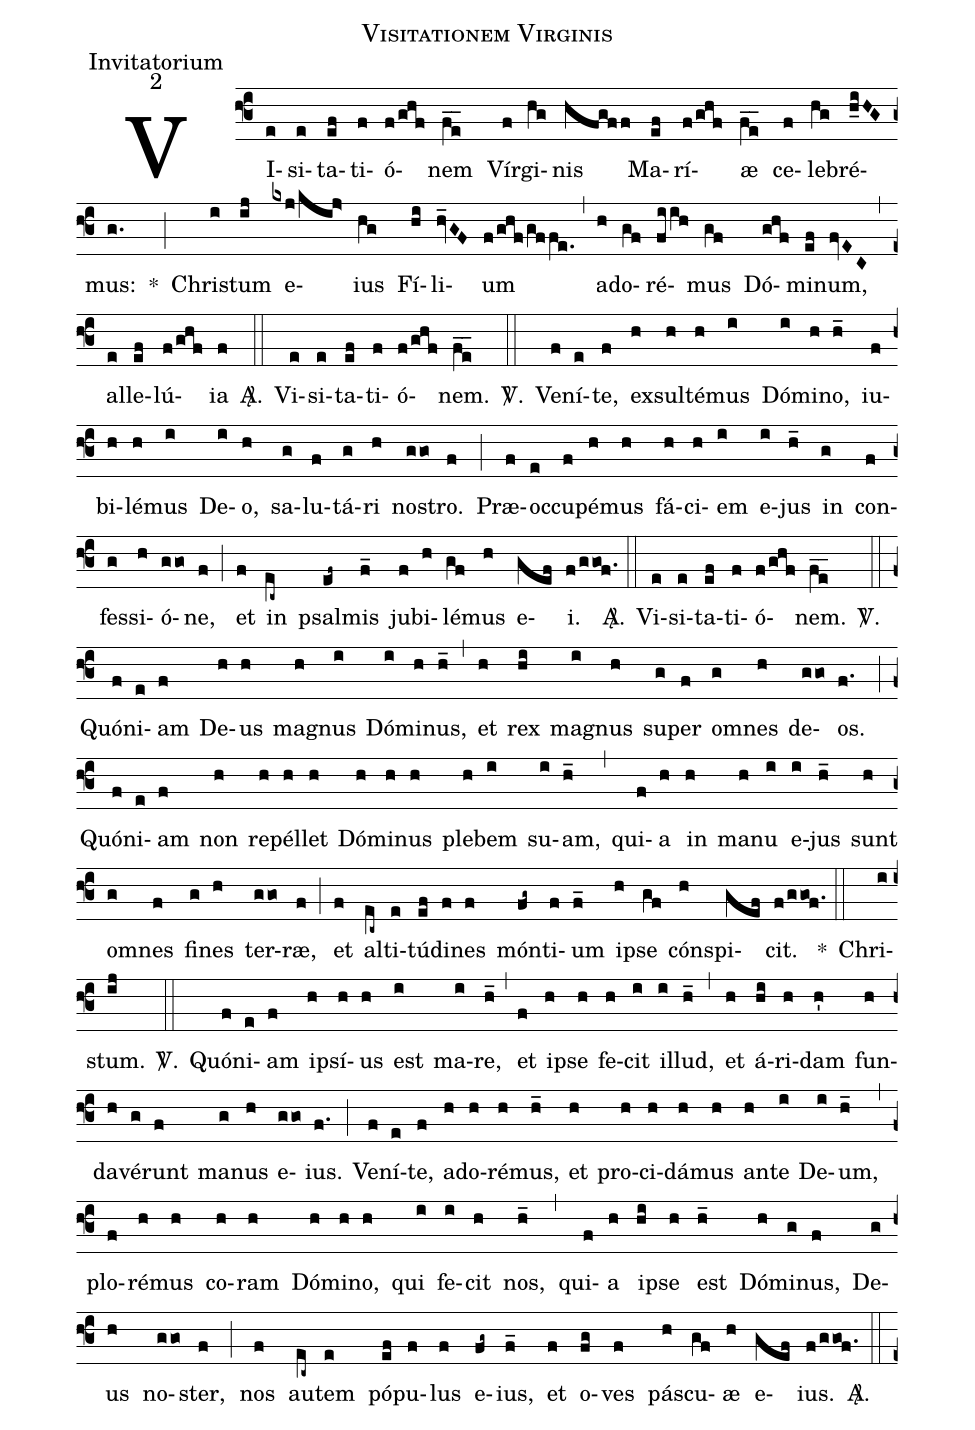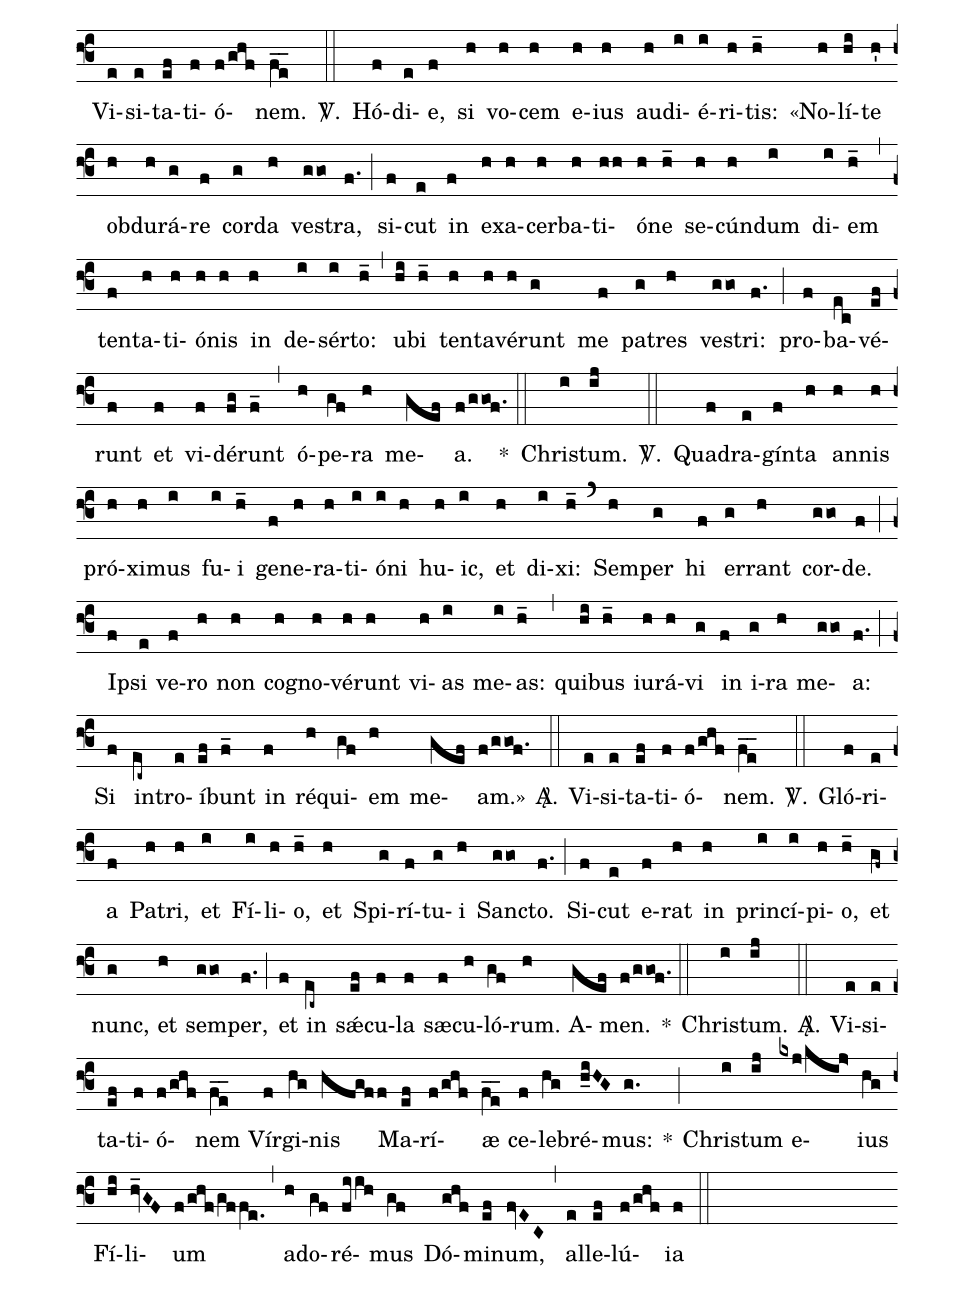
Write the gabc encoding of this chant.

name:  Visitationem Virginis;
office-part: Invitatorium;
mode: 2;
%%
(f3)
VI(e)si(e)ta(ef)ti(f)ó(f/ghf)nem(fe__) Vír(f)gi(hg)nis(hfgff) Ma(ef)rí(f/ghf)æ(fe__) ce(f)le(hg)bré(h_iHG)mus:(g.) *(;)
Chri(i)stum(ij) e(kxj/kij>)ius(hg) Fí(hi)li(hv_GF)um(f/ghf/gffe.) (,)
ad(h)o(gf)ré(fiih)mus(gf)  Dó(ghf)mi(ef)num,(fvEC) (,) al(e)le(ef)lú(f/ghf)ia(f)
<sp>A/</sp>.(::)

Vi(e)si(e)ta(ef)ti(f)ó(f/ghf)nem.(fe__) <sp>V/</sp>.(::)

Ve(f)ní(e)te,(f) ex(h)sul(h)té(h)mus(i) Dó(i)mi(h)no,(h_)
iu(f)bi(h)lé(h)mus(i) De(i)o,(h) sa(g)lu(f)tá(g)ri(h) no(ggo)stro.(f) (;)
Præ(f)oc(e)cu(f)pé(h)mus(h) fá(h)ci(h)em(i) e(i)jus(h_)
in(g) con(f)fes(g)si(h)ó(ggo)ne,(f) (;)
et(f) in(ec~) psal(ef~)mis(f_) ju(f)bi(h)lé(gf)mus(h) e(gef)i.(f/ggof.) <sp>A/</sp>.(::)

Vi(e)si(e)ta(ef)ti(f)ó(f/ghf)nem.(fe__) <sp>V/</sp>.(::)

Quó(f)ni(e)am(f) De(h)us(h) ma(h)gnus(i) Dó(i)mi(h)nus,(h_) (,)
et(h) rex(hi) ma(i)gnus(h) su(g)per(f) om(g)nes(h) de(ggo)os.(f.) (;)
Quó(f)ni(e)am(f) non(h) re(h)pél(h)let(h) Dó(h)mi(h)nus(h) ple(h)bem(i) su(i)am,(h_) (,)
qui(f)a(h) in(h) ma(h)nu(i) e(i)jus(h_)
sunt(h) om(g)nes(f) fi(g)nes(h) ter(ggo)ræ,(f) (;)
et(f) al(ec~)ti(e)tú(ef)di(f)nes(f) món(fg~)ti(f)um(f_)
i(h)pse(gf) cón(h)spi(gef)cit.(f/ggof.) *(::)

Chri(i)stum.(ij) <sp>V/</sp>.(::)

Quó(f)ni(e)am(f) i(h)psí(h)us(h) est(i) ma(i)re,(h_) (,)
et(f) i(h)pse(h) fe(h)cit(i) il(i)lud,(h_) (,)
et(h) á(hi)ri(h)dam(h') fun(h)da(h)vé(g)runt(f) ma(g)nus(h) e(ggo)ius.(f.) (;)
Ve(f)ní(e)te,(f) a(h)do(h)ré(h)mus,(h_) et(h) pro(h)ci(h)dá(h)mus(h) an(h)te(i) De(i)um,(h_) (,)
plo(f)ré(h)mus(h) co(h)ram(h) Dó(h)mi(h)no,(h) qui(i) fe(i)cit(h) nos,(h_) (,)
qui(f)a(h) i(hi)pse(h) est(h_) Dó(h)mi(g)nus,(f) De(g)us(h) no(ggo)ster,(f) (;)
nos(f) au(ec~)tem(e) pó(ef)pu(f)lus(f) e(fg~)ius,(f_)
et(f) o(fg)ves(f) pá(h)scu(gf)æ(h) e(gef)ius.(f/ggof.) <sp>A/</sp>.(::)

Vi(e)si(e)ta(ef)ti(f)ó(f/ghf)nem.(fe__) <sp>V/</sp>.(::)

Hó(f)di(e)e,(f) si(h) vo(h)cem(h) e(h)ius(h) au(h)di(i)é(i)ri(h)tis:(h_)
«No(h)lí(hi)te(h') ob(h)du(h)rá(g)re(f) cor(g)da(h) ve(ggo)stra,(f.) (;)
si(f)cut(e) in(f) e(h)xa(h)cer(h)ba(h)ti(hh)ó(h)ne(h_) se(h)cún(h)dum(i) di(i)em(h_) (,)
ten(f)ta(h)ti(h)ó(h)nis(h) in(h) de(i)sér(i)to:(h_) (,)
u(hi)bi(h_) ten(h)ta(h)vé(h)runt(g) me(f) pa(g)tres(h) ve(ggo)stri:(f.) (;)
pro(f)ba(ec)vé(ef)runt(f) et(f) vi(f)dé(fg)runt(f_) (,)
ó(h)pe(gf)ra(h) me(gef)a.(f/ggof.) *(::)

Chri(i)stum.(ij) <sp>V/</sp>.(::)

Qua(f)dra(e)gín(f)ta(h) an(h)nis(h) pró(h)xi(h)mus(i) fu(i)i(h_)
ge(f)ne(h)ra(h)ti(i)ó(i)ni(h) hu(h)ic,(i)
et(h) di(i)xi:(h_) (`)
Sem(h)per(g) hi(f) er(g)rant(h) cor(ggo)de.(f) (;)
I(f)psi(e) ve(f)ro(h) non(h) co(h)gno(h)vé(h)runt(h) vi(h)as(i) me(i)as:(h_) (,)
qui(hi)bus(h_) iu(h)rá(h)vi(g) in(f) i(g)ra(h) me(ggo)a:(f.) (;)
Si(f) in(ec~)tro(e)í(ef)bunt(f_)
in(f) ré(h)qui(gf)em(h) me(gef)am.»(f/ggof.) <sp>A/</sp>.(::)

Vi(e)si(e)ta(ef)ti(f)ó(f/ghf)nem.(fe__) <sp>V/</sp>.(::)

Gló(f)ri(e)a(f) Pa(h)tri,(h) et(i) Fí(i)li(h)o,(h_)
et(h) Spi(g)rí(f)tu(g)i(h) San(ggo)cto.(f.) (;)
Si(f)cut(e) e(f)rat(h) in(h) prin(i)cí(i)pi(h)o,(h_)
et(gf~) nunc,(g) et(h) sem(ggo)per,(f.) (;)
et(f) in(ec~) sǽ(ef)cu(f)la(f) sæ(f)cu(h)ló(gf)rum.(h) A(gef)men.(f/ggof.) *(::)

Chri(i)stum.(ij) <sp>A/</sp>.(::)

Vi(e)si(e)ta(ef)ti(f)ó(f/ghf)nem(fe__) Vír(f)gi(hg)nis(hfgff) Ma(ef)rí(f/ghf)æ(fe__) ce(f)le(hg)bré(h_iHG)mus:(g.) *(;)
Chri(i)stum(ij) e(kxj/kij>)ius(hg) Fí(hi)li(hv_GF)um(f/ghf/gffe.) (,)
ad(h)o(gf)ré(fiih)mus(gf) Dó(ghf)mi(ef)num,(fvEC) (,) al(e)le(ef)lú(f/ghf)ia(f)
 (::)
